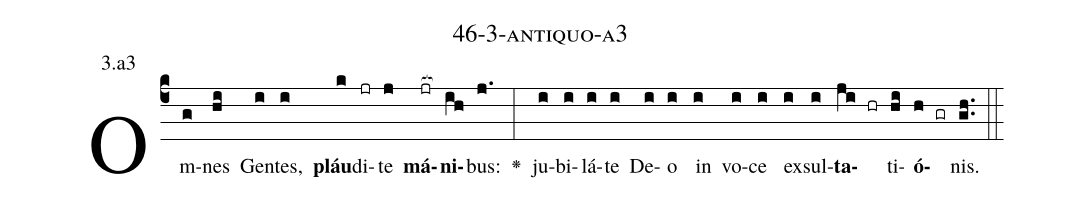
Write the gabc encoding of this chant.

name: 46-3-antiquo-a3;
annotation: 3.a3;
%%
(c4)Om(g)nes(hi) Gen(i)tes,(i) <b>pláu</b>(k)di(jr)te(j) <b>má</b>(jr[ocb:1{])<b>ni</b>(ih[ocb:0}])bus:(j.) <v>\greheightstar</v>(:) ju(i)bi(i)lá(i)te(i) De(i)o(i) in(i) vo(i)ce(i) ex(i)sul(i)<b>ta</b>(ji hr)ti(hi)<b>ó</b>(h gr)nis.(gh..) (::)


%E(i) u(i) o(ji) u(hi) a(h) e.(gh..) (::)
